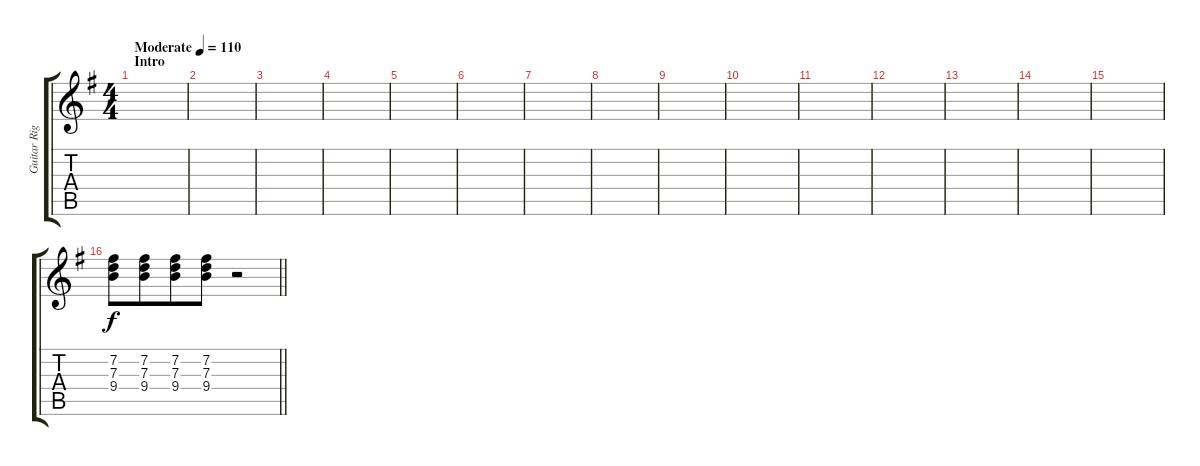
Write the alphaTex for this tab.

\track ("Guitar Right" "Guitar Rig") {instrument acousticguitarsteel}
\staff {score tabs}
\tuning (E4 B3 G3 D3 A2 E2) {hide}
\ts (4 4)
\section ("" "Intro")
\tempo (110 "Moderate")
\clef g2
\ks eminor
|
|
|
|
|
|
|
|
|
|
|
|
|
|
|
\barLineRight lightlight
(7.2 7.3 9.4).8 (7.2 7.3 9.4).8{beam merge} (7.2 7.3 9.4).8 (7.2 7.3 9.4).8 r.2
